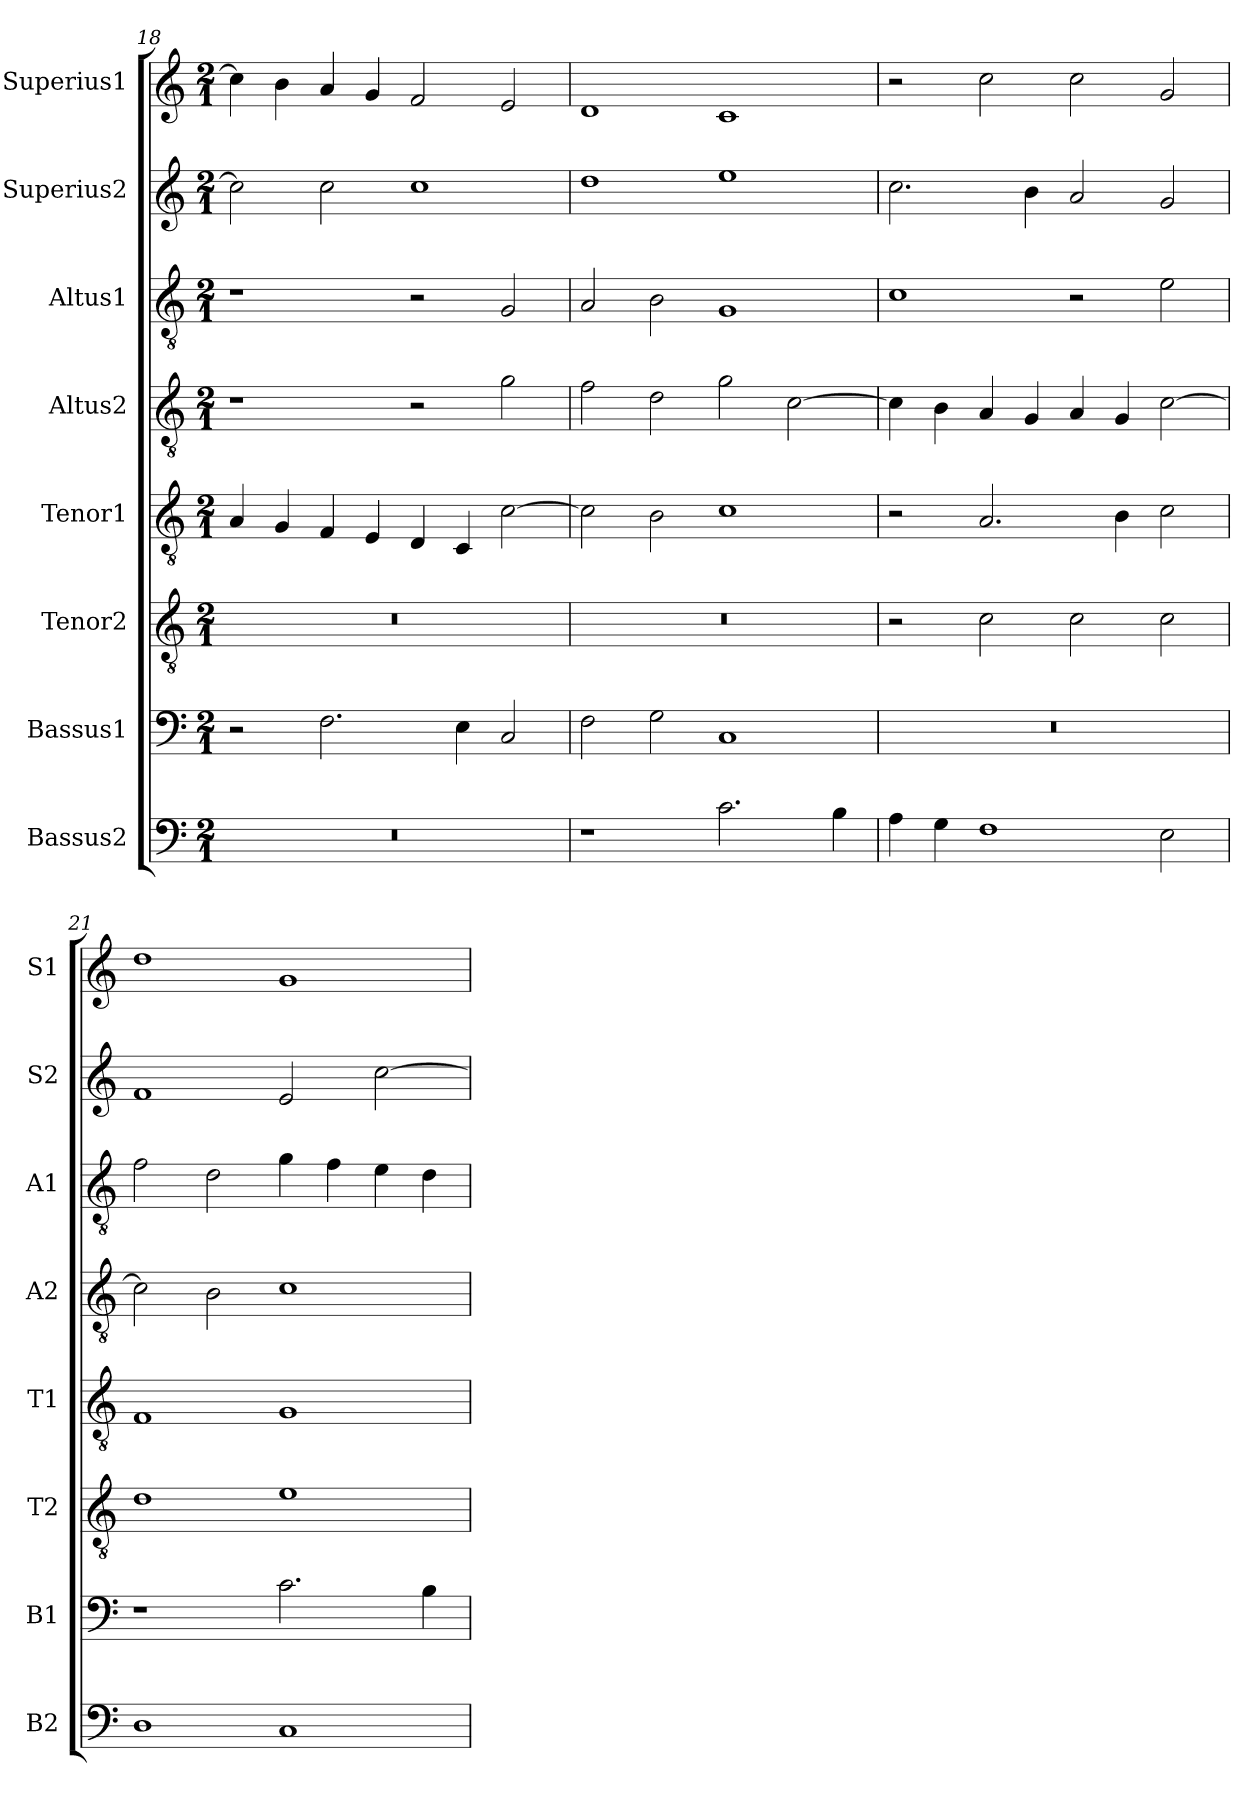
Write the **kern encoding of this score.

**kern	**kern	**kern	**kern	**kern	**kern	**kern	**kern
*part8	*part7	*part6	*part5	*part4	*part3	*part2	*part1
*staff8	*staff7	*staff6	*staff5	*staff4	*staff3	*staff2	*staff1
*I"Bassus2	*I"Bassus1	*I"Tenor2	*I"Tenor1	*I"Altus2	*I"Altus1	*I"Superius2	*I"Superius1
*I'B2	*I'B1	*I'T2	*I'T1	*I'A2	*I'A1	*I'S2	*I'S1
*clefF4	*clefF4	*clefGv2	*clefGv2	*clefGv2	*clefGv2	*clefG2	*clefG2
*k[]	*k[]	*k[]	*k[]	*k[]	*k[]	*k[]	*k[]
*M2/1	*M2/1	*M2/1	*M2/1	*M2/1	*M2/1	*M2/1	*M2/1
=18	=18	=18	=18	=18	=18	=18	=18
0r	2r	0r	4A	1r	1r	2cc]	4cc]
.	.	.	4G	.	.	.	4b
.	2.F	.	4F	.	.	2cc	4a
.	.	.	4E	.	.	.	4g
.	.	.	4D	2r	2r	1cc	2f
.	4E	.	4C	.	.	.	.
.	2C	.	[2c	2g	2G	.	2e
=19	=19	=19	=19	=19	=19	=19	=19
1r	2F	0r	2c]	2f	2A	1dd	1d
.	2G	.	2B	2d	2B	.	.
2.c	1C	.	1c	2g	1G	1ee	1c
.	.	.	.	[2c	.	.	.
4B	.	.	.	.	.	.	.
=20	=20	=20	=20	=20	=20	=20	=20
4A	0r	2r	2r	4c]	1c	2.cc	2r
4G	.	.	.	4B	.	.	.
1F	.	2c	2.A	4A	.	.	2cc
.	.	.	.	4G	.	4b	.
.	.	2c	.	4A	2r	2a	2cc
.	.	.	4B	4G	.	.	.
2E	.	2c	2c	[2c	2e	2g	2g
=21	=21	=21	=21	=21	=21	=21	=21
1D	1r	1d	1F	2c]	2f	1f	1dd
.	.	.	.	2B	2d	.	.
1C	2.c	1e	1G	1c	4g	2e	1g
.	.	.	.	.	4f	.	.
.	.	.	.	.	4e	[2cc	.
.	4B	.	.	.	4d	.	.
=	=	=	=	=	=	=	=
*-	*-	*-	*-	*-	*-	*-	*-
